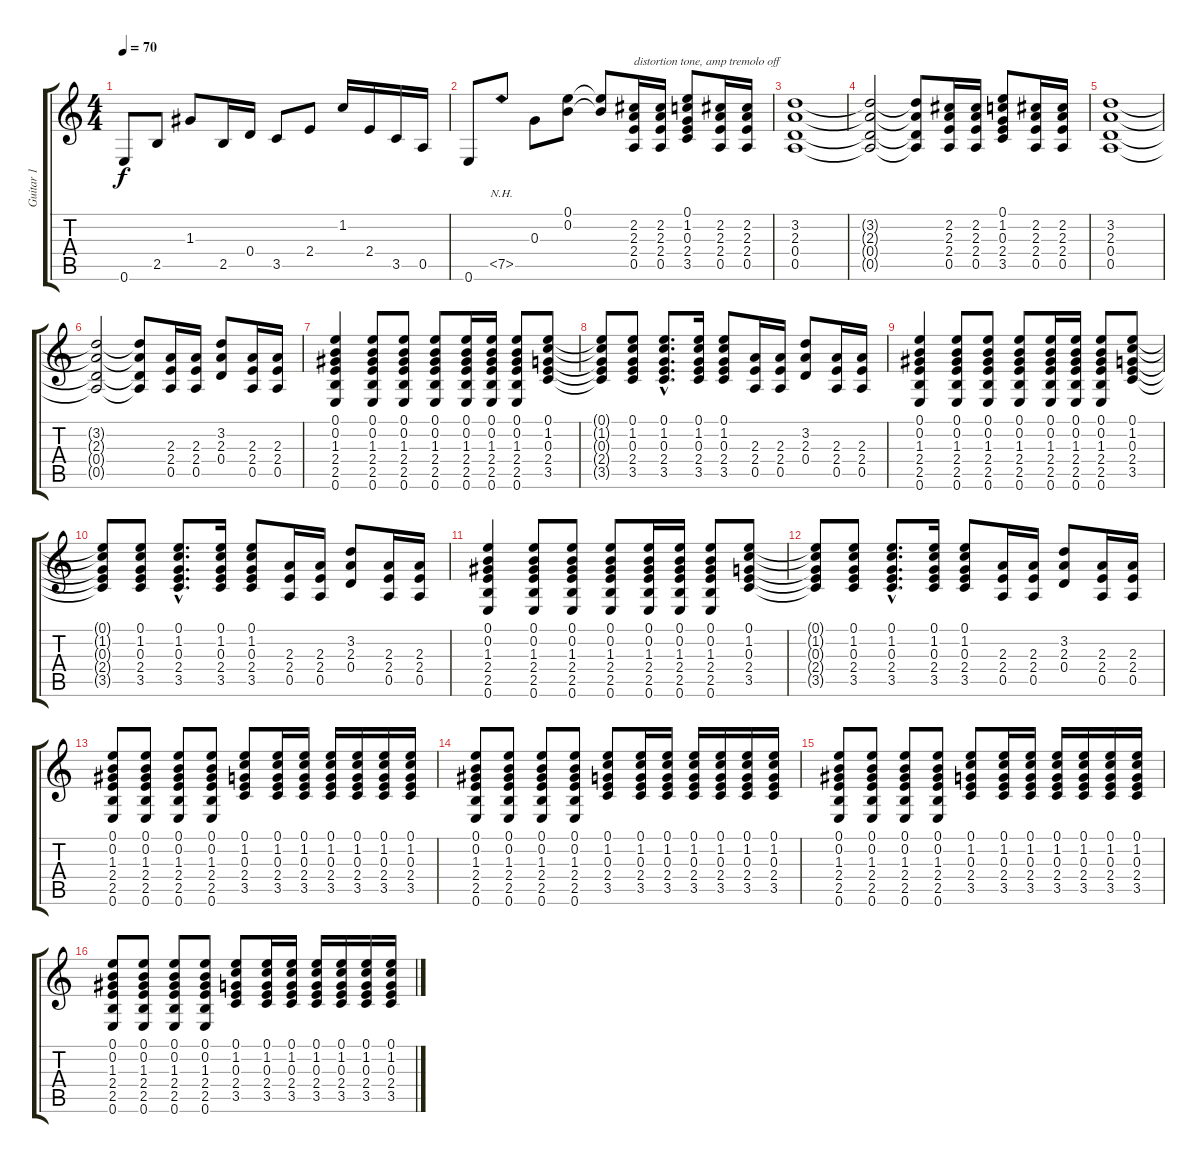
\track ("Guitar 1" "Guitar 1") {instrument electricguitarclean}
\staff {score tabs}
\tuning (E4 B3 G3 D3 A2 E2) {hide}
\ts (4 4)
\tempo 70
\clef g2
\ks c
0.6.8{dy f} 2.5.8 1.3.8 2.5.16 0.4.16 3.5.8 2.4.8 1.2.16 2.4.16 3.5.16 0.5.16 |
0.6.8 7.5{nh}.8 0.3.8 (0.1 0.2).8 (0.1{t} 0.2{t}).8 (2.2 2.3 2.4 0.5).16{txt "distortion tone, amp tremolo off"} (2.2 2.3 2.4 0.5).16 (0.1 1.2 0.3 2.4 3.5).8 (2.2 2.3 2.4 0.5).16 (2.2 2.3 2.4 0.5).16 |
(3.2 2.3 0.4 0.5).1 |
(3.2{t} 2.3{t} 0.4{t} 0.5{t}).2 (3.2{t} 2.3{t} 0.4{t} 0.5{t}).8 (2.2 2.3 2.4 0.5).16 (2.2 2.3 2.4 0.5).16 (0.1 1.2 0.3 2.4 3.5).8 (2.2 2.3 2.4 0.5).16 (2.2 2.3 2.4 0.5).16 |
(3.2 2.3 0.4 0.5).1 |
(3.2{t} 2.3{t} 0.4{t} 0.5{t}).2 (3.2{t} 2.3{t} 0.4{t} 0.5{t}).8 (2.3 2.4 0.5).16 (2.3 2.4 0.5).16 (3.2 2.3 0.4).8 (2.3 2.4 0.5).16 (2.3 2.4 0.5).16 |
(0.1 0.2 1.3 2.4 2.5 0.6).4 (0.1 0.2 1.3 2.4 2.5 0.6).8 (0.1 0.2 1.3 2.4 2.5 0.6).8 (0.1 0.2 1.3 2.4 2.5 0.6).8 (0.1 0.2 1.3 2.4 2.5 0.6).16 (0.1 0.2 1.3 2.4 2.5 0.6).16 (0.1 0.2 1.3 2.4 2.5 0.6).8 (0.1 1.2 0.3 2.4 3.5).8 |
(0.1{t} 1.2{t} 0.3{t} 2.4{t} 3.5{t}).8 (0.1 1.2 0.3 2.4 3.5).8 (0.1{hac} 1.2{hac} 0.3{hac} 2.4{hac} 3.5{hac}).8{d} (0.1 1.2 0.3 2.4 3.5).16 (0.1 1.2 0.3 2.4 3.5).8 (2.3 2.4 0.5).16 (2.3 2.4 0.5).16 (3.2 2.3 0.4).8 (2.3 2.4 0.5).16 (2.3 2.4 0.5).16 |
(0.1 0.2 1.3 2.4 2.5 0.6).4 (0.1 0.2 1.3 2.4 2.5 0.6).8 (0.1 0.2 1.3 2.4 2.5 0.6).8 (0.1 0.2 1.3 2.4 2.5 0.6).8 (0.1 0.2 1.3 2.4 2.5 0.6).16 (0.1 0.2 1.3 2.4 2.5 0.6).16 (0.1 0.2 1.3 2.4 2.5 0.6).8 (0.1 1.2 0.3 2.4 3.5).8 |
(0.1{t} 1.2{t} 0.3{t} 2.4{t} 3.5{t}).8 (0.1 1.2 0.3 2.4 3.5).8 (0.1{hac} 1.2{hac} 0.3{hac} 2.4{hac} 3.5{hac}).8{d} (0.1 1.2 0.3 2.4 3.5).16 (0.1 1.2 0.3 2.4 3.5).8 (2.3 2.4 0.5).16 (2.3 2.4 0.5).16 (3.2 2.3 0.4).8 (2.3 2.4 0.5).16 (2.3 2.4 0.5).16 |
(0.1 0.2 1.3 2.4 2.5 0.6).4 (0.1 0.2 1.3 2.4 2.5 0.6).8 (0.1 0.2 1.3 2.4 2.5 0.6).8 (0.1 0.2 1.3 2.4 2.5 0.6).8 (0.1 0.2 1.3 2.4 2.5 0.6).16 (0.1 0.2 1.3 2.4 2.5 0.6).16 (0.1 0.2 1.3 2.4 2.5 0.6).8 (0.1 1.2 0.3 2.4 3.5).8 |
(0.1{t} 1.2{t} 0.3{t} 2.4{t} 3.5{t}).8 (0.1 1.2 0.3 2.4 3.5).8 (0.1{hac} 1.2{hac} 0.3{hac} 2.4{hac} 3.5{hac}).8{d} (0.1 1.2 0.3 2.4 3.5).16 (0.1 1.2 0.3 2.4 3.5).8 (2.3 2.4 0.5).16 (2.3 2.4 0.5).16 (3.2 2.3 0.4).8 (2.3 2.4 0.5).16 (2.3 2.4 0.5).16 |
(0.1 0.2 1.3 2.4 2.5 0.6).8 (0.1 0.2 1.3 2.4 2.5 0.6).8 (0.1 0.2 1.3 2.4 2.5 0.6).8 (0.1 0.2 1.3 2.4 2.5 0.6).8 (0.1 1.2 0.3 2.4 3.5).8 (0.1 1.2 0.3 2.4 3.5).16 (0.1 1.2 0.3 2.4 3.5).16 (0.1 1.2 0.3 2.4 3.5).16 (0.1 1.2 0.3 2.4 3.5).16 (0.1 1.2 0.3 2.4 3.5).16 (0.1 1.2 0.3 2.4 3.5).16 |
(0.1 0.2 1.3 2.4 2.5 0.6).8 (0.1 0.2 1.3 2.4 2.5 0.6).8 (0.1 0.2 1.3 2.4 2.5 0.6).8 (0.1 0.2 1.3 2.4 2.5 0.6).8 (0.1 1.2 0.3 2.4 3.5).8 (0.1 1.2 0.3 2.4 3.5).16 (0.1 1.2 0.3 2.4 3.5).16 (0.1 1.2 0.3 2.4 3.5).16 (0.1 1.2 0.3 2.4 3.5).16 (0.1 1.2 0.3 2.4 3.5).16 (0.1 1.2 0.3 2.4 3.5).16 |
(0.1 0.2 1.3 2.4 2.5 0.6).8 (0.1 0.2 1.3 2.4 2.5 0.6).8 (0.1 0.2 1.3 2.4 2.5 0.6).8 (0.1 0.2 1.3 2.4 2.5 0.6).8 (0.1 1.2 0.3 2.4 3.5).8 (0.1 1.2 0.3 2.4 3.5).16 (0.1 1.2 0.3 2.4 3.5).16 (0.1 1.2 0.3 2.4 3.5).16 (0.1 1.2 0.3 2.4 3.5).16 (0.1 1.2 0.3 2.4 3.5).16 (0.1 1.2 0.3 2.4 3.5).16 |
(0.1 0.2 1.3 2.4 2.5 0.6).8 (0.1 0.2 1.3 2.4 2.5 0.6).8 (0.1 0.2 1.3 2.4 2.5 0.6).8 (0.1 0.2 1.3 2.4 2.5 0.6).8 (0.1 1.2 0.3 2.4 3.5).8 (0.1 1.2 0.3 2.4 3.5).16 (0.1 1.2 0.3 2.4 3.5).16 (0.1 1.2 0.3 2.4 3.5).16 (0.1 1.2 0.3 2.4 3.5).16 (0.1 1.2 0.3 2.4 3.5).16 (0.1 1.2 0.3 2.4 3.5).16
